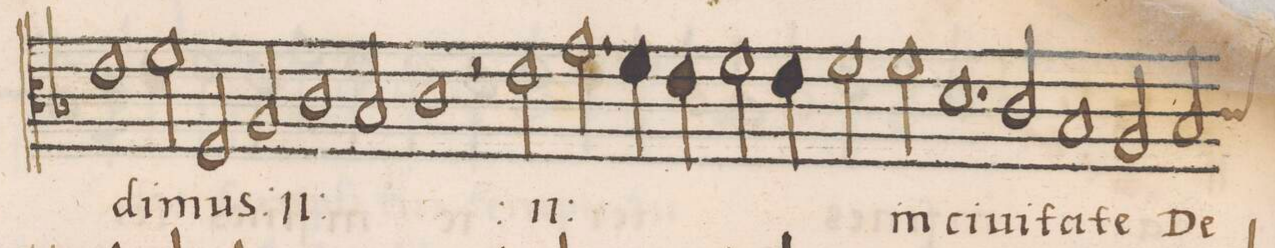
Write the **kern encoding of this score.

**kern	**text
*I"CANTVS	*
*clefC3	*
*k[b-]	*
*met(C)	*
*M2/1	*
1e\	.
=66-	=66-
2f\	-di-
2F/	-mus
*	*ij
2A/	et
1c\	ui-
=67-	=67-
2B-/	-di-
1c\	-mus
=68-	=68-
2r	.
2e\	et
2.g\	ui-
4f\	.
=69-	=69-
4e\	.
2f\	.
4e\	-di-
*	*Xij
2f\	-mus
2f\	in
=70-	=70-
1.d\	ci-
2c/	-ui-
=71-	=71-
1B-/	-ta-
2A/	-te
*custos:c	*
2B-/	De-
=72-	=72-
*-	*-
